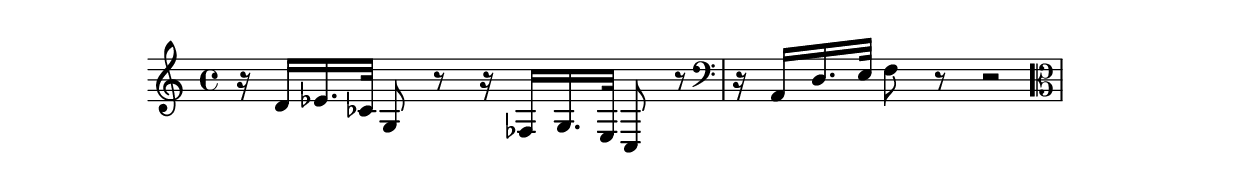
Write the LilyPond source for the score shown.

\version "2.18.2"

"//music" = \relative c {
  << \new Voice = "voice1" {
    r16 d' ees16. ces32 g8 r r16 fes g16. e32 c8 r \clef "bass"
    r16 a d16. e32 f8 r r2 \clef "alto"
  } >>
}

\book {
  \header {
  }

  \bookpart { 
    \score {
      <<
      \new Staff = Staff \with { }
      \context Staff = Staff {
        \"//music"
      }
      >>
    }
  }
}
